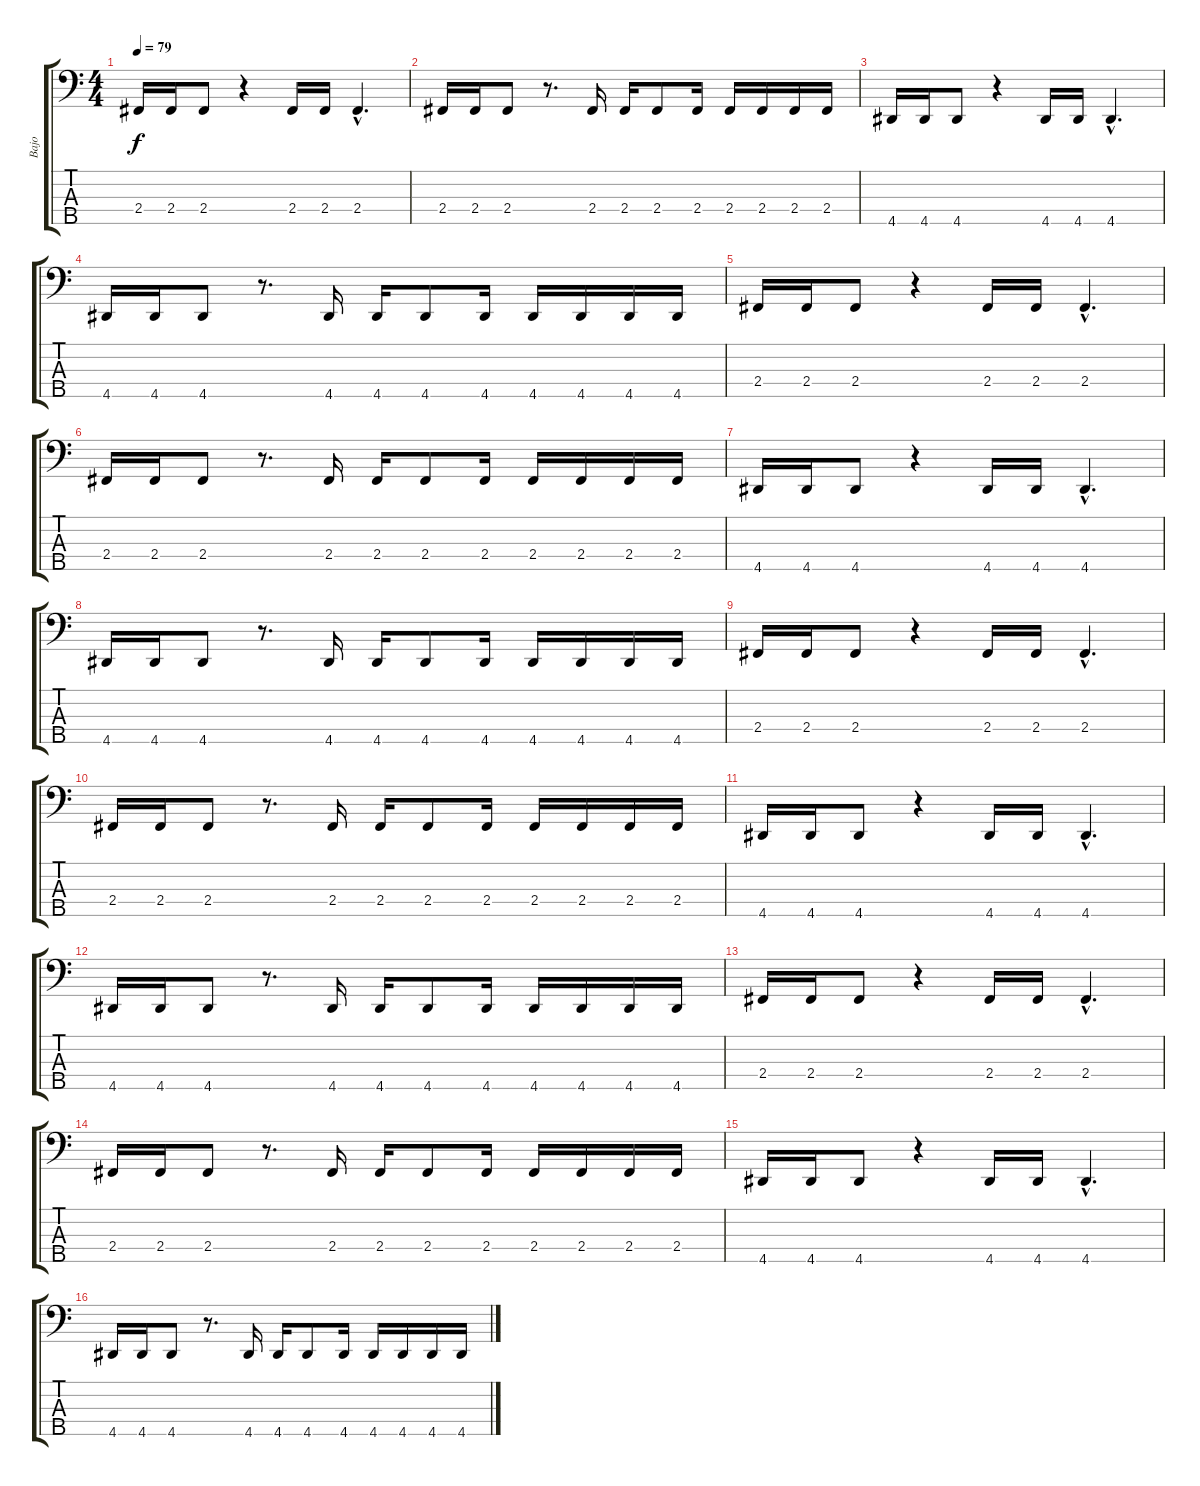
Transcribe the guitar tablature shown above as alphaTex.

\track ("Bajo" "Bajo") {instrument fretlessbass}
\staff {score tabs}
\tuning (G2 D2 A1 E1 B0) {hide}
\ts (4 4)
\tempo 79
\clef f4
\ks c
2.4.16{dy f} 2.4.16 2.4.8 r.4 2.4.16 2.4.16 2.4{hac}.4{d} |
2.4.16 2.4.16 2.4.8 r.8{d} 2.4.16 2.4.16 2.4.8 2.4.16 2.4.16 2.4.16 2.4.16 2.4.16 |
4.5.16 4.5.16 4.5.8 r.4 4.5.16 4.5.16 4.5{hac}.4{d} |
4.5.16 4.5.16 4.5.8 r.8{d} 4.5.16 4.5.16 4.5.8 4.5.16 4.5.16 4.5.16 4.5.16 4.5.16 |
2.4.16 2.4.16 2.4.8 r.4 2.4.16 2.4.16 2.4{hac}.4{d} |
2.4.16 2.4.16 2.4.8 r.8{d} 2.4.16 2.4.16 2.4.8 2.4.16 2.4.16 2.4.16 2.4.16 2.4.16 |
4.5.16 4.5.16 4.5.8 r.4 4.5.16 4.5.16 4.5{hac}.4{d} |
4.5.16 4.5.16 4.5.8 r.8{d} 4.5.16 4.5.16 4.5.8 4.5.16 4.5.16 4.5.16 4.5.16 4.5.16 |
2.4.16 2.4.16 2.4.8 r.4 2.4.16 2.4.16 2.4{hac}.4{d} |
2.4.16 2.4.16 2.4.8 r.8{d} 2.4.16 2.4.16 2.4.8 2.4.16 2.4.16 2.4.16 2.4.16 2.4.16 |
4.5.16 4.5.16 4.5.8 r.4 4.5.16 4.5.16 4.5{hac}.4{d} |
4.5.16 4.5.16 4.5.8 r.8{d} 4.5.16 4.5.16 4.5.8 4.5.16 4.5.16 4.5.16 4.5.16 4.5.16 |
2.4.16 2.4.16 2.4.8 r.4 2.4.16 2.4.16 2.4{hac}.4{d} |
2.4.16 2.4.16 2.4.8 r.8{d} 2.4.16 2.4.16 2.4.8 2.4.16 2.4.16 2.4.16 2.4.16 2.4.16 |
4.5.16 4.5.16 4.5.8 r.4 4.5.16 4.5.16 4.5{hac}.4{d} |
4.5.16 4.5.16 4.5.8 r.8{d} 4.5.16 4.5.16 4.5.8 4.5.16 4.5.16 4.5.16 4.5.16 4.5.16
